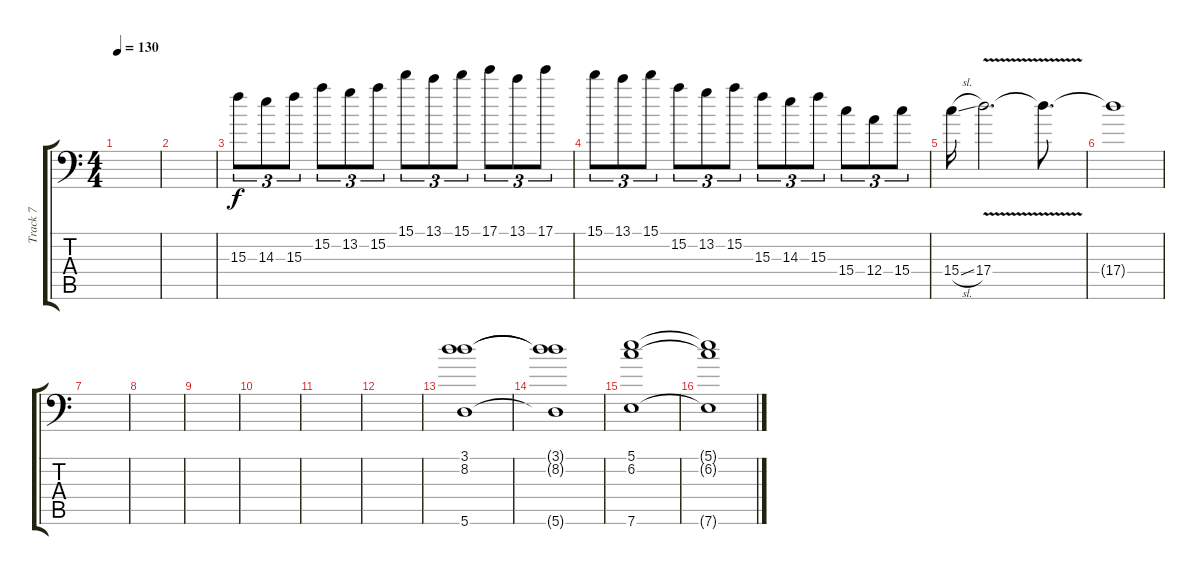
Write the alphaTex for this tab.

\track ("Track 7" "Track 7") {instrument overdrivenguitar}
\staff {score tabs}
\tuning (B3 Gb3 D3 A2 E2 A1) {hide}
\ts (4 4)
\tempo 130
\clef f4
\ks c
|
|
15.3.8{tu (3 2) instrument overdrivenguitar} 14.3.8{tu (3 2)} 15.3.8{tu (3 2)} 15.2.8{tu (3 2)} 13.2.8{tu (3 2)} 15.2.8{tu (3 2)} 15.1.8{tu (3 2)} 13.1.8{tu (3 2)} 15.1.8{tu (3 2)} 17.1.8{tu (3 2)} 13.1.8{tu (3 2)} 17.1.8{tu (3 2)} |
15.1.8{tu (3 2)} 13.1.8{tu (3 2)} 15.1.8{tu (3 2)} 15.2.8{tu (3 2)} 13.2.8{tu (3 2)} 15.2.8{tu (3 2)} 15.3.8{tu (3 2)} 14.3.8{tu (3 2)} 15.3.8{tu (3 2)} 15.4.8{tu (3 2)} 12.4.8{tu (3 2)} 15.4.8{tu (3 2)} |
15.4{sl}.16 17.4{v}.2{d volume 0} 17.4{t}.8{d} |
17.4{t}.1 |
|
|
|
|
|
|
(3.1 8.2 5.6).1{volume 12 instrument synthstrings2} |
(3.1{t} 8.2{t} 5.6{t}).1 |
(5.1 6.2 7.6).1 |
(5.1{t} 6.2{t} 7.6{t}).1
